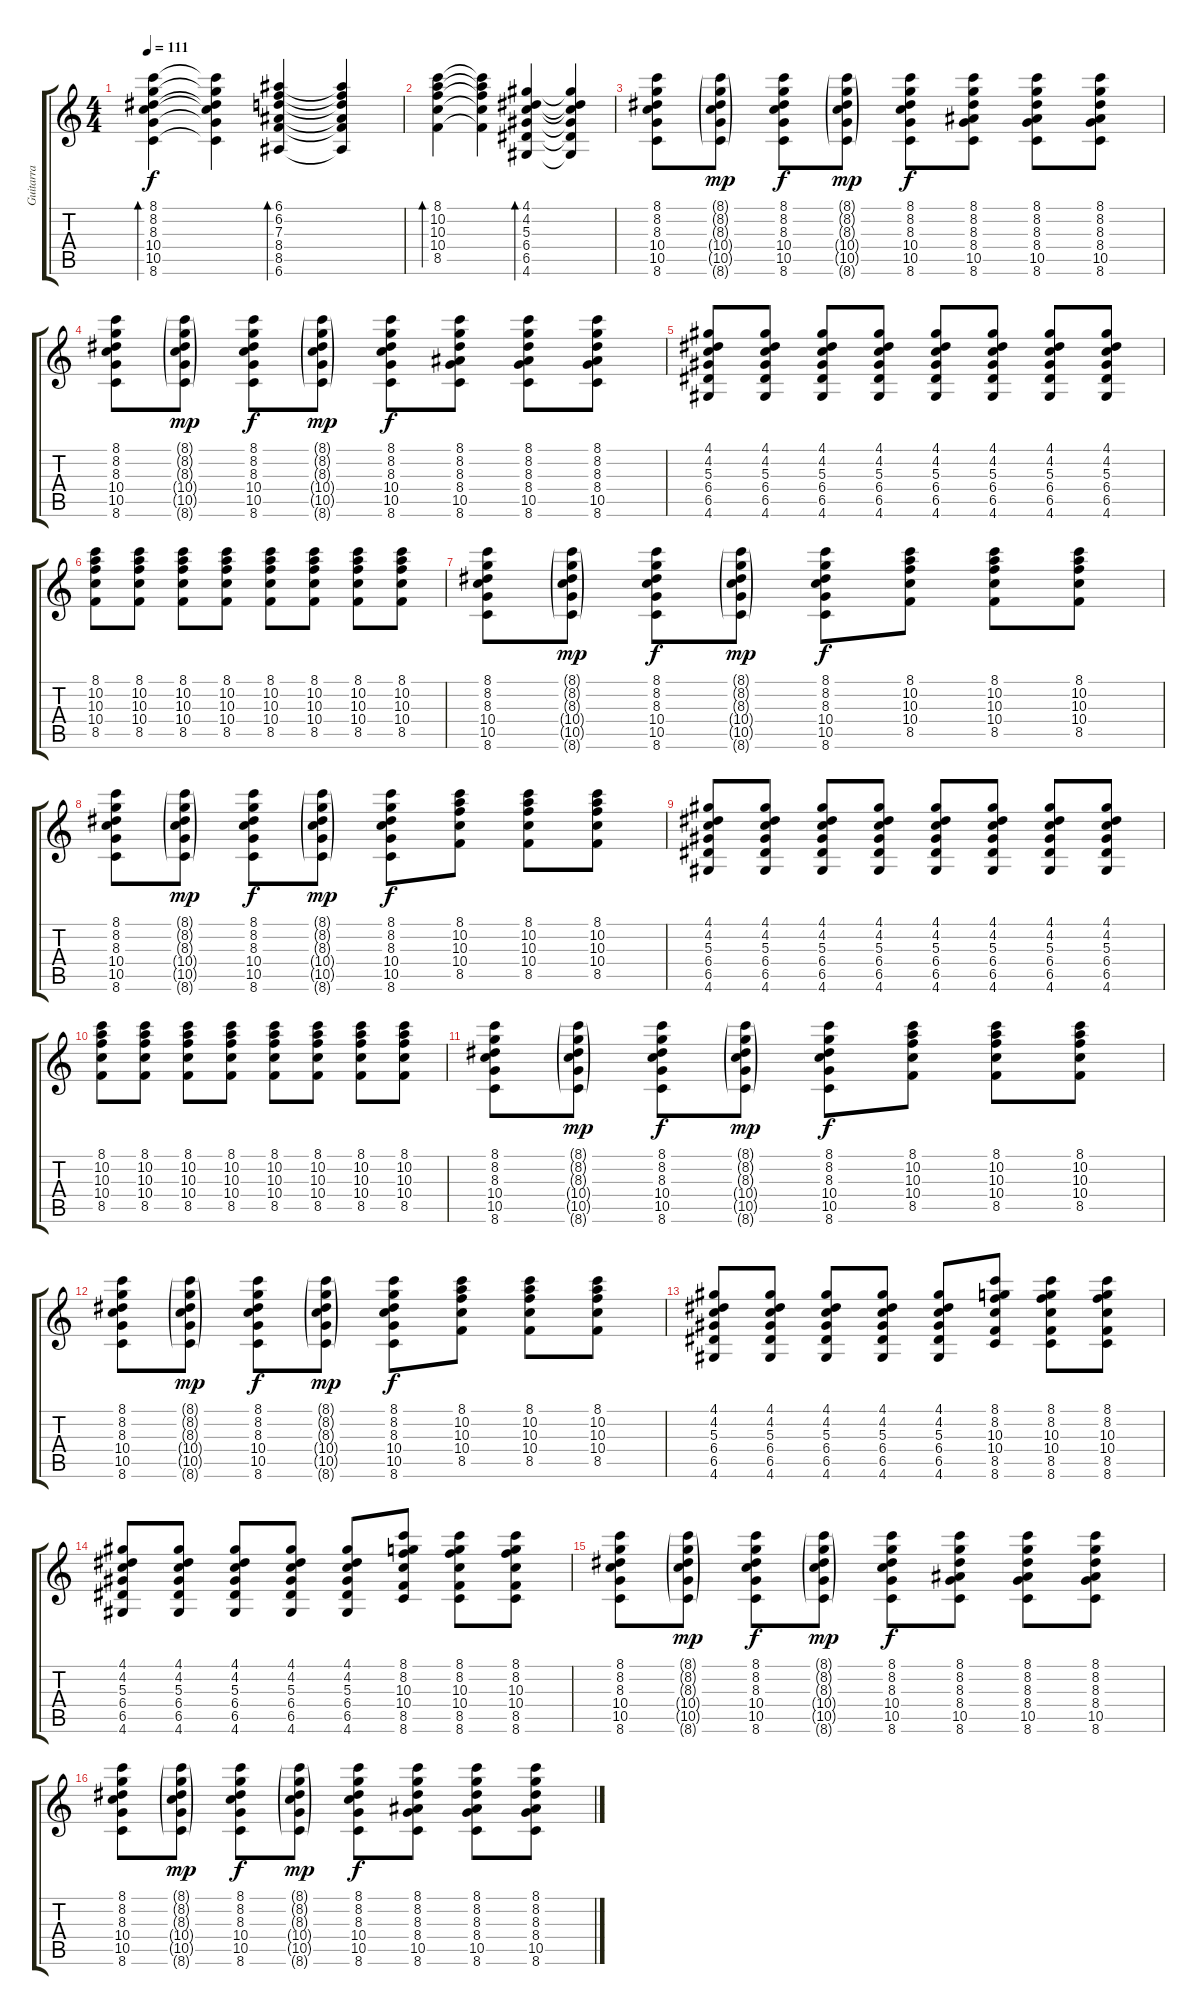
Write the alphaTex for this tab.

\track ("Guitarra" "Guitarra") {instrument overdrivenguitar}
\staff {score tabs}
\tuning (E4 B3 G3 D3 A2 E2) {hide}
\ts (4 4)
\tempo 111
\clef g2
\ks c
(8.1 8.2 8.3 10.4 10.5 8.6).4{bd 30 dy f} (8.1{t} 8.2{t} 8.3{t} 10.4{t} 10.5{t} 8.6{t}).4 (6.1 6.2 7.3 8.4 8.5 6.6).4{bd 30} (6.1{t} 6.2{t} 7.3{t} 8.4{t} 8.5{t} 6.6{t}).4 |
(8.1 10.2 10.3 10.4 8.5).4{bd 30} (8.1{t} 10.2{t} 10.3{t} 10.4{t} 8.5{t}).4 (4.1 4.2 5.3 6.4 6.5 4.6).4{bd 30} (4.1{t} 4.2{t} 5.3{t} 6.4{t} 6.5{t} 4.6{t}).4 |
(8.1 8.2 8.3 10.4 10.5 8.6).8 (8.1{g} 8.2{g} 8.3{g} 10.4{g} 10.5{g} 8.6{g}).8{dy mp} (8.1 8.2 8.3 10.4 10.5 8.6).8{dy f} (8.1{g} 8.2{g} 8.3{g} 10.4{g} 10.5{g} 8.6{g}).8{dy mp} (8.1 8.2 8.3 10.4 10.5 8.6).8{dy f} (8.1 8.2 8.3 8.4 10.5 8.6).8 (8.1 8.2 8.3 8.4 10.5 8.6).8 (8.1 8.2 8.3 8.4 10.5 8.6).8 |
(8.1 8.2 8.3 10.4 10.5 8.6).8 (8.1{g} 8.2{g} 8.3{g} 10.4{g} 10.5{g} 8.6{g}).8{dy mp} (8.1 8.2 8.3 10.4 10.5 8.6).8{dy f} (8.1{g} 8.2{g} 8.3{g} 10.4{g} 10.5{g} 8.6{g}).8{dy mp} (8.1 8.2 8.3 10.4 10.5 8.6).8{dy f} (8.1 8.2 8.3 8.4 10.5 8.6).8 (8.1 8.2 8.3 8.4 10.5 8.6).8 (8.1 8.2 8.3 8.4 10.5 8.6).8 |
(4.1 4.2 5.3 6.4 6.5 4.6).8 (4.1 4.2 5.3 6.4 6.5 4.6).8 (4.1 4.2 5.3 6.4 6.5 4.6).8 (4.1 4.2 5.3 6.4 6.5 4.6).8 (4.1 4.2 5.3 6.4 6.5 4.6).8 (4.1 4.2 5.3 6.4 6.5 4.6).8 (4.1 4.2 5.3 6.4 6.5 4.6).8 (4.1 4.2 5.3 6.4 6.5 4.6).8 |
(8.1 10.2 10.3 10.4 8.5).8 (8.1 10.2 10.3 10.4 8.5).8 (8.1 10.2 10.3 10.4 8.5).8 (8.1 10.2 10.3 10.4 8.5).8 (8.1 10.2 10.3 10.4 8.5).8 (8.1 10.2 10.3 10.4 8.5).8 (8.1 10.2 10.3 10.4 8.5).8 (8.1 10.2 10.3 10.4 8.5).8 |
(8.1 8.2 8.3 10.4 10.5 8.6).8 (8.1{g} 8.2{g} 8.3{g} 10.4{g} 10.5{g} 8.6{g}).8{dy mp} (8.1 8.2 8.3 10.4 10.5 8.6).8{dy f} (8.1{g} 8.2{g} 8.3{g} 10.4{g} 10.5{g} 8.6{g}).8{dy mp} (8.1 8.2 8.3 10.4 10.5 8.6).8{dy f} (8.1 10.2 10.3 10.4 8.5).8 (8.1 10.2 10.3 10.4 8.5).8 (8.1 10.2 10.3 10.4 8.5).8 |
(8.1 8.2 8.3 10.4 10.5 8.6).8 (8.1{g} 8.2{g} 8.3{g} 10.4{g} 10.5{g} 8.6{g}).8{dy mp} (8.1 8.2 8.3 10.4 10.5 8.6).8{dy f} (8.1{g} 8.2{g} 8.3{g} 10.4{g} 10.5{g} 8.6{g}).8{dy mp} (8.1 8.2 8.3 10.4 10.5 8.6).8{dy f} (8.1 10.2 10.3 10.4 8.5).8 (8.1 10.2 10.3 10.4 8.5).8 (8.1 10.2 10.3 10.4 8.5).8 |
(4.1 4.2 5.3 6.4 6.5 4.6).8 (4.1 4.2 5.3 6.4 6.5 4.6).8 (4.1 4.2 5.3 6.4 6.5 4.6).8 (4.1 4.2 5.3 6.4 6.5 4.6).8 (4.1 4.2 5.3 6.4 6.5 4.6).8 (4.1 4.2 5.3 6.4 6.5 4.6).8 (4.1 4.2 5.3 6.4 6.5 4.6).8 (4.1 4.2 5.3 6.4 6.5 4.6).8 |
(8.1 10.2 10.3 10.4 8.5).8 (8.1 10.2 10.3 10.4 8.5).8 (8.1 10.2 10.3 10.4 8.5).8 (8.1 10.2 10.3 10.4 8.5).8 (8.1 10.2 10.3 10.4 8.5).8 (8.1 10.2 10.3 10.4 8.5).8 (8.1 10.2 10.3 10.4 8.5).8 (8.1 10.2 10.3 10.4 8.5).8 |
(8.1 8.2 8.3 10.4 10.5 8.6).8 (8.1{g} 8.2{g} 8.3{g} 10.4{g} 10.5{g} 8.6{g}).8{dy mp} (8.1 8.2 8.3 10.4 10.5 8.6).8{dy f} (8.1{g} 8.2{g} 8.3{g} 10.4{g} 10.5{g} 8.6{g}).8{dy mp} (8.1 8.2 8.3 10.4 10.5 8.6).8{dy f} (8.1 10.2 10.3 10.4 8.5).8 (8.1 10.2 10.3 10.4 8.5).8 (8.1 10.2 10.3 10.4 8.5).8 |
(8.1 8.2 8.3 10.4 10.5 8.6).8 (8.1{g} 8.2{g} 8.3{g} 10.4{g} 10.5{g} 8.6{g}).8{dy mp} (8.1 8.2 8.3 10.4 10.5 8.6).8{dy f} (8.1{g} 8.2{g} 8.3{g} 10.4{g} 10.5{g} 8.6{g}).8{dy mp} (8.1 8.2 8.3 10.4 10.5 8.6).8{dy f} (8.1 10.2 10.3 10.4 8.5).8 (8.1 10.2 10.3 10.4 8.5).8 (8.1 10.2 10.3 10.4 8.5).8 |
(4.1 4.2 5.3 6.4 6.5 4.6).8 (4.1 4.2 5.3 6.4 6.5 4.6).8 (4.1 4.2 5.3 6.4 6.5 4.6).8 (4.1 4.2 5.3 6.4 6.5 4.6).8 (4.1 4.2 5.3 6.4 6.5 4.6).8 (8.1 8.2 10.3 10.4 8.5 8.6).8 (8.1 8.2 10.3 10.4 8.5 8.6).8 (8.1 8.2 10.3 10.4 8.5 8.6).8 |
(4.1 4.2 5.3 6.4 6.5 4.6).8 (4.1 4.2 5.3 6.4 6.5 4.6).8 (4.1 4.2 5.3 6.4 6.5 4.6).8 (4.1 4.2 5.3 6.4 6.5 4.6).8 (4.1 4.2 5.3 6.4 6.5 4.6).8 (8.1 8.2 10.3 10.4 8.5 8.6).8 (8.1 8.2 10.3 10.4 8.5 8.6).8 (8.1 8.2 10.3 10.4 8.5 8.6).8 |
(8.1 8.2 8.3 10.4 10.5 8.6).8 (8.1{g} 8.2{g} 8.3{g} 10.4{g} 10.5{g} 8.6{g}).8{dy mp} (8.1 8.2 8.3 10.4 10.5 8.6).8{dy f} (8.1{g} 8.2{g} 8.3{g} 10.4{g} 10.5{g} 8.6{g}).8{dy mp} (8.1 8.2 8.3 10.4 10.5 8.6).8{dy f} (8.1 8.2 8.3 8.4 10.5 8.6).8 (8.1 8.2 8.3 8.4 10.5 8.6).8 (8.1 8.2 8.3 8.4 10.5 8.6).8 |
(8.1 8.2 8.3 10.4 10.5 8.6).8 (8.1{g} 8.2{g} 8.3{g} 10.4{g} 10.5{g} 8.6{g}).8{dy mp} (8.1 8.2 8.3 10.4 10.5 8.6).8{dy f} (8.1{g} 8.2{g} 8.3{g} 10.4{g} 10.5{g} 8.6{g}).8{dy mp} (8.1 8.2 8.3 10.4 10.5 8.6).8{dy f} (8.1 8.2 8.3 8.4 10.5 8.6).8 (8.1 8.2 8.3 8.4 10.5 8.6).8 (8.1 8.2 8.3 8.4 10.5 8.6).8
